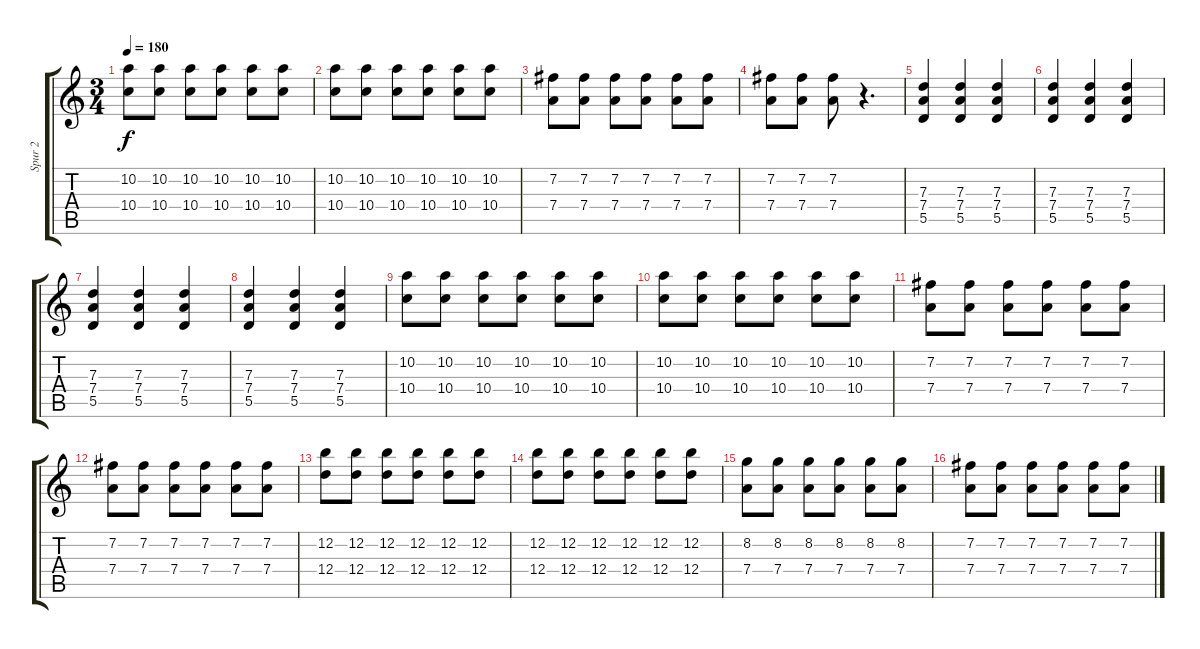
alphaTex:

\track ("Spur 2" "Spur 2") {instrument overdrivenguitar}
\staff {score tabs}
\tuning (E4 B3 G3 D3 A2 E2) {hide}
\ts (3 4)
\tempo 180
\clef g2
\ks c
(10.2 10.4).8{dy f} (10.2 10.4).8 (10.2 10.4).8 (10.2 10.4).8 (10.2 10.4).8 (10.2 10.4).8 |
(10.2 10.4).8 (10.2 10.4).8 (10.2 10.4).8 (10.2 10.4).8 (10.2 10.4).8 (10.2 10.4).8 |
(7.2 7.4).8 (7.2 7.4).8 (7.2 7.4).8 (7.2 7.4).8 (7.2 7.4).8 (7.2 7.4).8 |
(7.2 7.4).8 (7.2 7.4).8 (7.2 7.4).8 r.4{d} |
(7.3 7.4 5.5).4 (7.3 7.4 5.5).4 (7.3 7.4 5.5).4 |
(7.3 7.4 5.5).4 (7.3 7.4 5.5).4 (7.3 7.4 5.5).4 |
(7.3 7.4 5.5).4 (7.3 7.4 5.5).4 (7.3 7.4 5.5).4 |
(7.3 7.4 5.5).4 (7.3 7.4 5.5).4 (7.3 7.4 5.5).4 |
(10.2 10.4).8 (10.2 10.4).8 (10.2 10.4).8 (10.2 10.4).8 (10.2 10.4).8 (10.2 10.4).8 |
(10.2 10.4).8 (10.2 10.4).8 (10.2 10.4).8 (10.2 10.4).8 (10.2 10.4).8 (10.2 10.4).8 |
(7.2 7.4).8 (7.2 7.4).8 (7.2 7.4).8 (7.2 7.4).8 (7.2 7.4).8 (7.2 7.4).8 |
(7.2 7.4).8 (7.2 7.4).8 (7.2 7.4).8 (7.2 7.4).8 (7.2 7.4).8 (7.2 7.4).8 |
(12.2 12.4).8 (12.2 12.4).8 (12.2 12.4).8 (12.2 12.4).8 (12.2 12.4).8 (12.2 12.4).8 |
(12.2 12.4).8 (12.2 12.4).8 (12.2 12.4).8 (12.2 12.4).8 (12.2 12.4).8 (12.2 12.4).8 |
(8.2 7.4).8 (8.2 7.4).8 (8.2 7.4).8 (8.2 7.4).8 (8.2 7.4).8 (8.2 7.4).8 |
(7.2 7.4).8 (7.2 7.4).8 (7.2 7.4).8 (7.2 7.4).8 (7.2 7.4).8 (7.2 7.4).8
